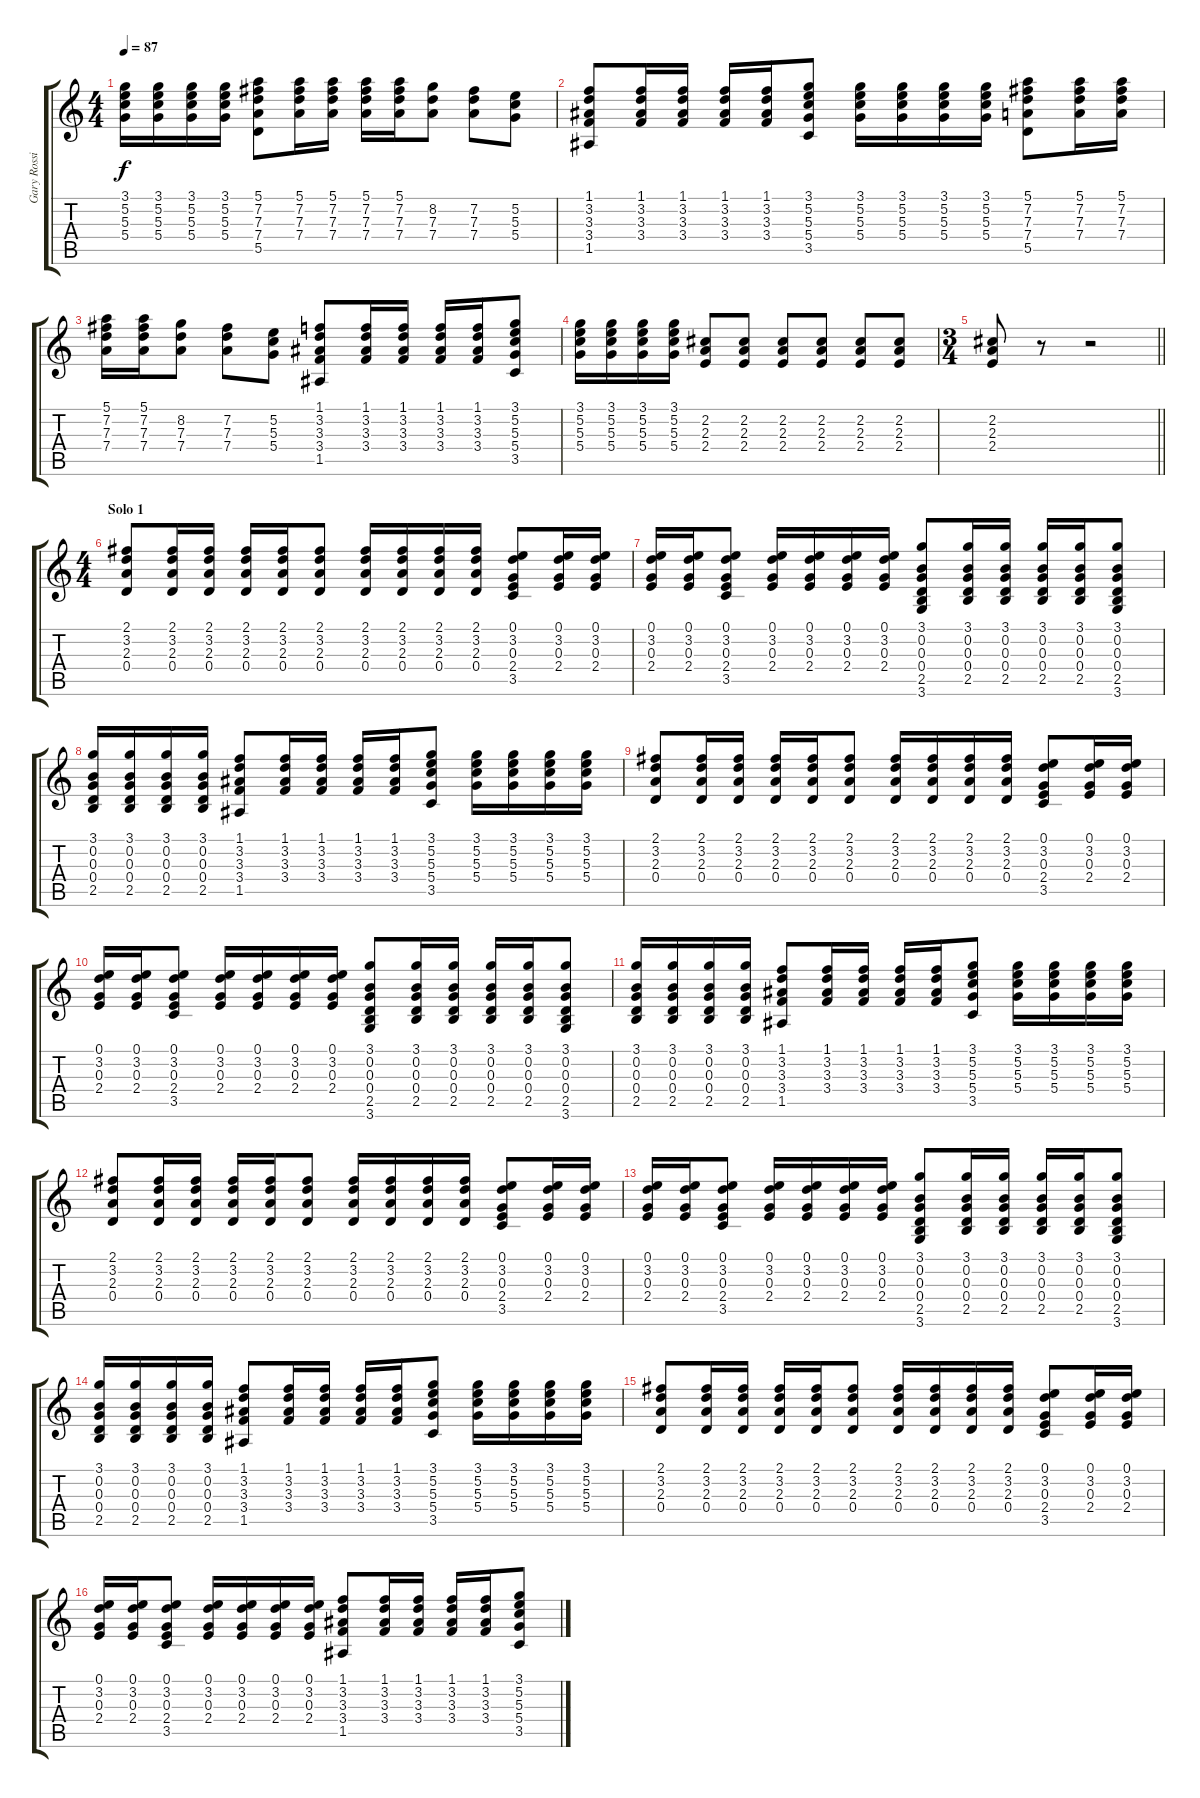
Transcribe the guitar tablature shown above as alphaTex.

\track ("Gary Rossington" "Gary Rossi") {instrument acousticguitarsteel}
\staff {score tabs}
\tuning (E4 B3 G3 D3 A2 E2) {hide}
\ts (4 4)
\tempo 87
\clef g2
\ks c
(3.1 5.2 5.3 5.4).16{dy f} (3.1 5.2 5.3 5.4).16 (3.1 5.2 5.3 5.4).16 (3.1 5.2 5.3 5.4).16 (5.1 7.2 7.3 7.4 5.5).8 (5.1 7.2 7.3 7.4).16 (5.1 7.2 7.3 7.4).16 (5.1 7.2 7.3 7.4).16 (5.1 7.2 7.3 7.4).16 (8.2 7.3 7.4).8 (7.2 7.3 7.4).8 (5.2 5.3 5.4).8 |
(1.1 3.2 3.3 3.4 1.5).8 (1.1 3.2 3.3 3.4).16 (1.1 3.2 3.3 3.4).16 (1.1 3.2 3.3 3.4).16 (1.1 3.2 3.3 3.4).16 (3.1 5.2 5.3 5.4 3.5).8 (3.1 5.2 5.3 5.4).16 (3.1 5.2 5.3 5.4).16 (3.1 5.2 5.3 5.4).16 (3.1 5.2 5.3 5.4).16 (5.1 7.2 7.3 7.4 5.5).8 (5.1 7.2 7.3 7.4).16 (5.1 7.2 7.3 7.4).16 |
(5.1 7.2 7.3 7.4).16 (5.1 7.2 7.3 7.4).16 (8.2 7.3 7.4).8 (7.2 7.3 7.4).8 (5.2 5.3 5.4).8 (1.1 3.2 3.3 3.4 1.5).8 (1.1 3.2 3.3 3.4).16 (1.1 3.2 3.3 3.4).16 (1.1 3.2 3.3 3.4).16 (1.1 3.2 3.3 3.4).16 (3.1 5.2 5.3 5.4 3.5).8 |
(3.1 5.2 5.3 5.4).16 (3.1 5.2 5.3 5.4).16 (3.1 5.2 5.3 5.4).16 (3.1 5.2 5.3 5.4).16 (2.2 2.3 2.4).8 (2.2 2.3 2.4).8 (2.2 2.3 2.4).8 (2.2 2.3 2.4).8 (2.2 2.3 2.4).8 (2.2 2.3 2.4).8 |
\ts (3 4)
\barLineRight lightlight
(2.2 2.3 2.4).8 r.8 r.2 |
\ts (4 4)
\section ("" "Solo 1")
(2.1 3.2 2.3 0.4).8 (2.1 3.2 2.3 0.4).16 (2.1 3.2 2.3 0.4).16 (2.1 3.2 2.3 0.4).16 (2.1 3.2 2.3 0.4).16 (2.1 3.2 2.3 0.4).8 (2.1 3.2 2.3 0.4).16 (2.1 3.2 2.3 0.4).16 (2.1 3.2 2.3 0.4).16 (2.1 3.2 2.3 0.4).16 (0.1 3.2 0.3 2.4 3.5).8 (0.1 3.2 0.3 2.4).16 (0.1 3.2 0.3 2.4).16 |
(0.1 3.2 0.3 2.4).16 (0.1 3.2 0.3 2.4).16 (0.1 3.2 0.3 2.4 3.5).8 (0.1 3.2 0.3 2.4).16 (0.1 3.2 0.3 2.4).16 (0.1 3.2 0.3 2.4).16 (0.1 3.2 0.3 2.4).16 (3.1 0.2 0.3 0.4 2.5 3.6).8 (3.1 0.2 0.3 0.4 2.5).16 (3.1 0.2 0.3 0.4 2.5).16 (3.1 0.2 0.3 0.4 2.5).16 (3.1 0.2 0.3 0.4 2.5).16 (3.1 0.2 0.3 0.4 2.5 3.6).8 |
(3.1 0.2 0.3 0.4 2.5).16 (3.1 0.2 0.3 0.4 2.5).16 (3.1 0.2 0.3 0.4 2.5).16 (3.1 0.2 0.3 0.4 2.5).16 (1.1 3.2 3.3 3.4 1.5).8 (1.1 3.2 3.3 3.4).16 (1.1 3.2 3.3 3.4).16 (1.1 3.2 3.3 3.4).16 (1.1 3.2 3.3 3.4).16 (3.1 5.2 5.3 5.4 3.5).8 (3.1 5.2 5.3 5.4).16 (3.1 5.2 5.3 5.4).16 (3.1 5.2 5.3 5.4).16 (3.1 5.2 5.3 5.4).16 |
(2.1 3.2 2.3 0.4).8 (2.1 3.2 2.3 0.4).16 (2.1 3.2 2.3 0.4).16 (2.1 3.2 2.3 0.4).16 (2.1 3.2 2.3 0.4).16 (2.1 3.2 2.3 0.4).8 (2.1 3.2 2.3 0.4).16 (2.1 3.2 2.3 0.4).16 (2.1 3.2 2.3 0.4).16 (2.1 3.2 2.3 0.4).16 (0.1 3.2 0.3 2.4 3.5).8 (0.1 3.2 0.3 2.4).16 (0.1 3.2 0.3 2.4).16 |
(0.1 3.2 0.3 2.4).16 (0.1 3.2 0.3 2.4).16 (0.1 3.2 0.3 2.4 3.5).8 (0.1 3.2 0.3 2.4).16 (0.1 3.2 0.3 2.4).16 (0.1 3.2 0.3 2.4).16 (0.1 3.2 0.3 2.4).16 (3.1 0.2 0.3 0.4 2.5 3.6).8 (3.1 0.2 0.3 0.4 2.5).16 (3.1 0.2 0.3 0.4 2.5).16 (3.1 0.2 0.3 0.4 2.5).16 (3.1 0.2 0.3 0.4 2.5).16 (3.1 0.2 0.3 0.4 2.5 3.6).8 |
(3.1 0.2 0.3 0.4 2.5).16 (3.1 0.2 0.3 0.4 2.5).16 (3.1 0.2 0.3 0.4 2.5).16 (3.1 0.2 0.3 0.4 2.5).16 (1.1 3.2 3.3 3.4 1.5).8 (1.1 3.2 3.3 3.4).16 (1.1 3.2 3.3 3.4).16 (1.1 3.2 3.3 3.4).16 (1.1 3.2 3.3 3.4).16 (3.1 5.2 5.3 5.4 3.5).8 (3.1 5.2 5.3 5.4).16 (3.1 5.2 5.3 5.4).16 (3.1 5.2 5.3 5.4).16 (3.1 5.2 5.3 5.4).16 |
(2.1 3.2 2.3 0.4).8 (2.1 3.2 2.3 0.4).16 (2.1 3.2 2.3 0.4).16 (2.1 3.2 2.3 0.4).16 (2.1 3.2 2.3 0.4).16 (2.1 3.2 2.3 0.4).8 (2.1 3.2 2.3 0.4).16 (2.1 3.2 2.3 0.4).16 (2.1 3.2 2.3 0.4).16 (2.1 3.2 2.3 0.4).16 (0.1 3.2 0.3 2.4 3.5).8 (0.1 3.2 0.3 2.4).16 (0.1 3.2 0.3 2.4).16 |
(0.1 3.2 0.3 2.4).16 (0.1 3.2 0.3 2.4).16 (0.1 3.2 0.3 2.4 3.5).8 (0.1 3.2 0.3 2.4).16 (0.1 3.2 0.3 2.4).16 (0.1 3.2 0.3 2.4).16 (0.1 3.2 0.3 2.4).16 (3.1 0.2 0.3 0.4 2.5 3.6).8 (3.1 0.2 0.3 0.4 2.5).16 (3.1 0.2 0.3 0.4 2.5).16 (3.1 0.2 0.3 0.4 2.5).16 (3.1 0.2 0.3 0.4 2.5).16 (3.1 0.2 0.3 0.4 2.5 3.6).8 |
(3.1 0.2 0.3 0.4 2.5).16 (3.1 0.2 0.3 0.4 2.5).16 (3.1 0.2 0.3 0.4 2.5).16 (3.1 0.2 0.3 0.4 2.5).16 (1.1 3.2 3.3 3.4 1.5).8 (1.1 3.2 3.3 3.4).16 (1.1 3.2 3.3 3.4).16 (1.1 3.2 3.3 3.4).16 (1.1 3.2 3.3 3.4).16 (3.1 5.2 5.3 5.4 3.5).8 (3.1 5.2 5.3 5.4).16 (3.1 5.2 5.3 5.4).16 (3.1 5.2 5.3 5.4).16 (3.1 5.2 5.3 5.4).16 |
(2.1 3.2 2.3 0.4).8 (2.1 3.2 2.3 0.4).16 (2.1 3.2 2.3 0.4).16 (2.1 3.2 2.3 0.4).16 (2.1 3.2 2.3 0.4).16 (2.1 3.2 2.3 0.4).8 (2.1 3.2 2.3 0.4).16 (2.1 3.2 2.3 0.4).16 (2.1 3.2 2.3 0.4).16 (2.1 3.2 2.3 0.4).16 (0.1 3.2 0.3 2.4 3.5).8 (0.1 3.2 0.3 2.4).16 (0.1 3.2 0.3 2.4).16 |
(0.1 3.2 0.3 2.4).16 (0.1 3.2 0.3 2.4).16 (0.1 3.2 0.3 2.4 3.5).8 (0.1 3.2 0.3 2.4).16 (0.1 3.2 0.3 2.4).16 (0.1 3.2 0.3 2.4).16 (0.1 3.2 0.3 2.4).16 (1.1 3.2 3.3 3.4 1.5).8 (1.1 3.2 3.3 3.4).16 (1.1 3.2 3.3 3.4).16 (1.1 3.2 3.3 3.4).16 (1.1 3.2 3.3 3.4).16 (3.1 5.2 5.3 5.4 3.5).8
